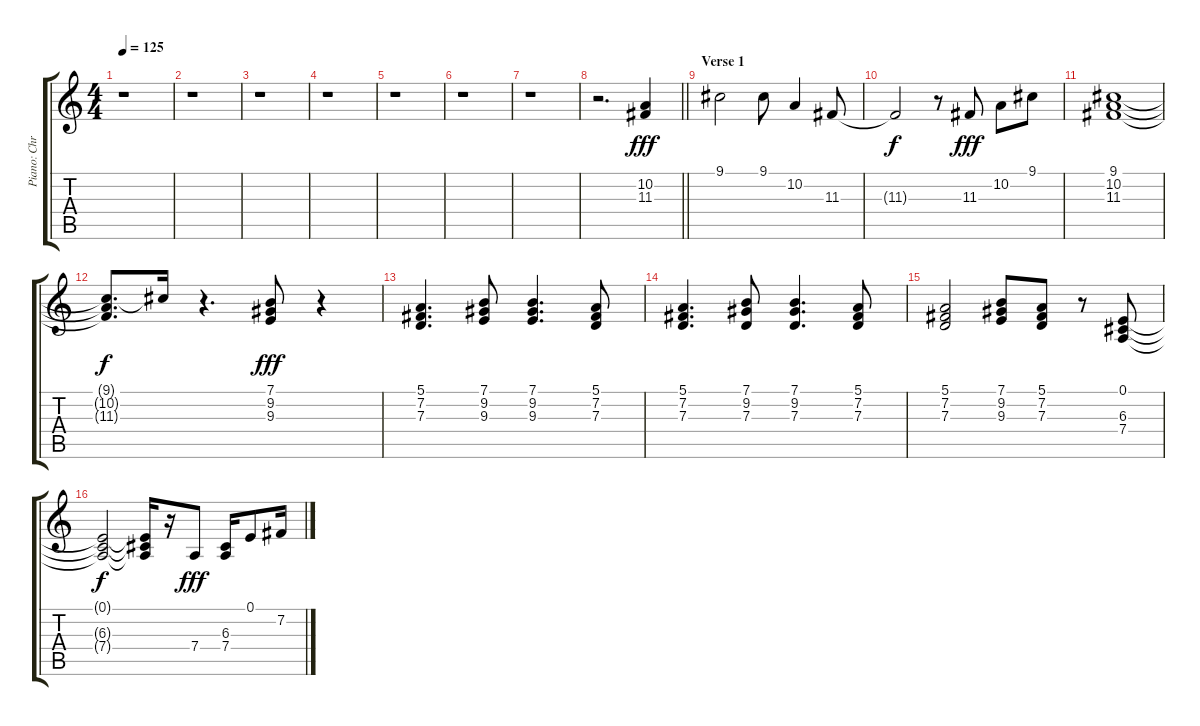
\track ("Piano: Christine McVie" "Piano: Chr") {instrument electricgrandpiano}
\staff {score tabs}
\tuning (E4 B3 G3 D3 A2 E2) {hide}
\ts (4 4)
\tempo 125
\clef g2
\ks c
r.1{dy fff instrument electricgrandpiano} |
r.1 |
r.1 |
r.1 |
r.1 |
r.1 |
r.1 |
\barLineRight lightlight
r.2{d} (10.2 11.3).4 |
\section ("" "Verse 1")
9.1.2 9.1.8 10.2.4 11.3.8 |
11.3{t}.2{dy f} r.8 11.3.8{dy fff} 10.2.8 9.1.8 |
(9.1 10.2 11.3).1 |
(9.1{t} 10.2{t} 11.3{t}).8{d dy f} 9.1{t}.16 r.4{d} (7.1 9.2 9.3).8{dy fff} r.4 |
(5.1 7.2 7.3).4{d} (7.1 9.2 9.3).8 (7.1 9.2 9.3).4{d} (5.1 7.2 7.3).8 |
(5.1 7.2 7.3).4{d} (7.1 9.2 7.3).8 (7.1 9.2 7.3).4{d} (5.1 7.2 7.3).8 |
(5.1 7.2 7.3).2 (7.1 9.2 9.3).8 (5.1 7.2 7.3).8 r.8 (0.1 6.3 7.4).8 |
(0.1{t} 6.3{t} 7.4{t}).2{dy f} (0.1{t} 6.3{t} 7.4{t}).16 r.16 7.4.8{dy fff} (6.3 7.4).16 0.1.8 7.2.16
